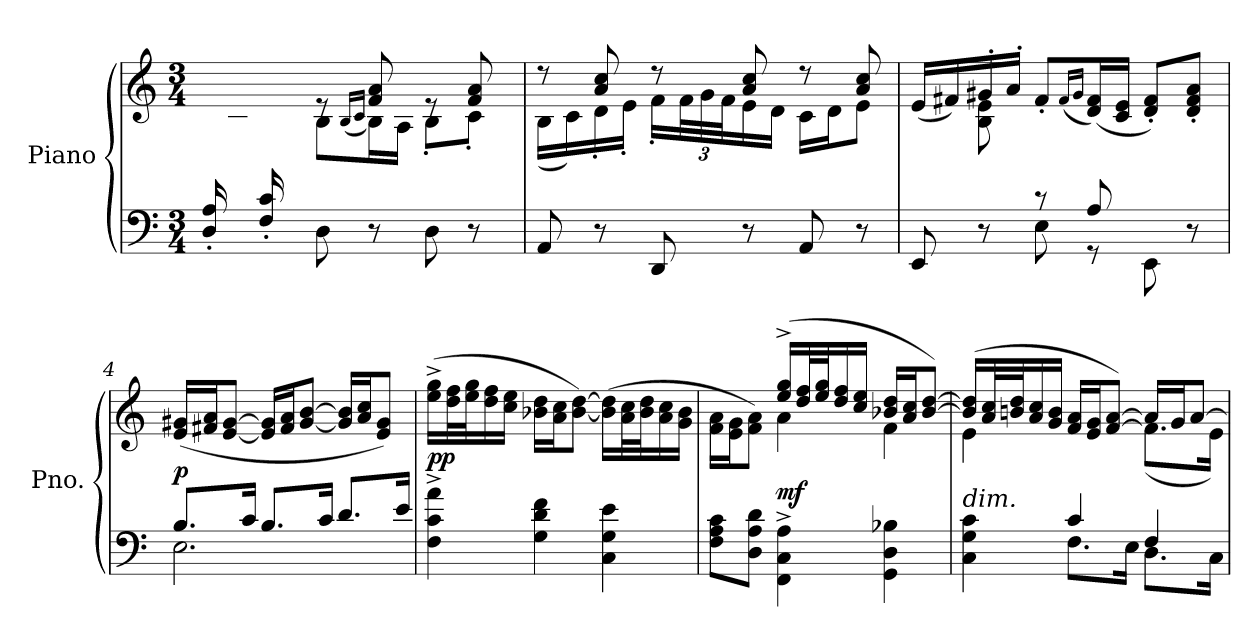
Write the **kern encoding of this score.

**kern	**kern	**dynam
*part1	*part1	*part1
*staff2	*staff1	*staff1/2
*I"Piano	*	*
*I'Pno.	*	*
*clefF4	*clefG2	*
*k[]	*k[]	*
*M3/4	*M3/4	*
*MM100	*MM100	*
=1	=1	=1
*^	*^	*
16D/' 16A/'LL	4ryy	16ryy	4ryy	.
16ryy	.	16B\' 16f\'	.	.
16F/' 16c/'	.	16ryy	.	.
2ryy	.	16d\' 16a\'JJ	.	.
.	8D\	8re	8B\L	.
.	.	.	(<16qB/LL	.
.	.	.	16qc/JJ	.
.	8r	8f/ 8a/	16B\L)	.
.	.	.	16A\JJ	.
.	8D\	8re	8B'\L	.
.	8r	8f/ 8a/	8c'\J	.
16ryy	.	.	.	.
*v	*v	*	*	*
=2	=2	=2	=2
8AA/	8r	(<16B\LL	.
.	.	16c\)	.
8r	8a/ 8cc/	16d'\	.
.	.	16e'\JJ	.
8DD/	8r	16f'\LL	.
*	*	*Xbrackettup	*
.	.	48f\L	.
.	.	48g\	.
.	.	48f\J	.
8r	8a/ 8cc/	16e\	.
.	.	16d\JJ	.
8AA/	8r	16c\LL	.
.	.	16d\J	.
8r	8a/ 8cc/	8e\J	.
=3	=3	=3	=3
*^	*	*	*
8EE/	4ryy	(>16e/LL	8ryy	.
.	.	16f#X/)	.	.
8r	.	16g#X'/	8B\ 8e\	.
.	.	16a'/JJ	.	.
8r	8E\	8f#'/L	2ryy	.
.	.	(<16qf#/LL	.	.
.	.	16qg#/JJ	.	.
8A/	8r	(>16d/ 16f#/L)	.	.
.	.	16c/ 16e/JJ	.	.
8ryy	8EE\	8d/' 8f#/'L)	.	.
8r	8ryy	8d/' 8f#/' 8a/'J	.	.
*	*	*v	*v	*
!!LO:LB:g=z
=4	=4	=4	=4
!	!	!	!LO:DY:a=2
8.B/L	2.E\	(<16e/ 16g#X/LL	p
.	.	16f#X/ 16a/J	.
.	.	[8e/ [8g#/J	.
16c/Jk	.	.	.
8.B/L	.	16e/] 16g#/]LL	.
.	.	16f#/ 16a/J	.
.	.	[8g#/ [8b/J	.
16c/Jk	.	.	.
8.d/L	.	16g#/] 16b/]LL	.
.	.	16a/ 16cc/J	.
.	.	8e/ 8g#/J)	.
16e/Jk	.	.	.
*v	*v	*	*
=5	=5	=5
!	!	!LO:DY:a=2
4F\^ 4c\^ 4a\^	(>16ee\^ 16gg\^LL	pp
.	32dd\ 32ff\L	.
.	32ee\ 32gg\J	.
.	16dd\ 16ff\	.
.	16cc\ 16ee\JJ	.
4G\ 4d\ 4f\	16b-X\ 16dd\LL	.
.	16a\ 16cc\J	.
.	[8b-\ [8dd\J)	.
4C\ 4G\ 4e\	(>16b-\] 16dd\]LL	.
.	32a\ 32cc\L	.
.	32b-\ 32dd\J	.
.	16a\ 16cc\	.
.	16g\ 16b-\JJ	.
=6	=6	=6
*	*^	*
8F\ 8A\ 8c\L	16f\ 16a\LL	4ryy	.
.	16e\ 16g\J	.	.
8D\ 8A\ 8d\J	8f\ 8a\J)	.	.
!	!	!	!LO:DY:a=2
4FF\^ 4C\^ 4A\^	(>16ee/^ 16gg/^LL	4a\	mf
.	32dd/ 32ff/L	.	.
.	32ee/ 32gg/J	.	.
.	16dd/ 16ff/	.	.
.	16cc/ 16ee/JJ	.	.
4GG\ 4D\ 4B-X\	16b-X/ 16dd/LL	4f\	.
.	16a/ 16cc/J	.	.
.	[8b-/ [8dd/J)	.	.
!!LO:LB:g=z	!!
=7	=7	=7	=7
*^	*	*	*
!LO:TX:a:i:t=dim.	!	!	!	!
4C\ 4G\ 4c\	4ryy	(>16b-/] 16dd/]LL	4e\	.
.	.	32a/ 32cc/L	.	.
.	.	32bn/ 32dd/J	.	.
.	.	16a/ 16cc/	.	.
.	.	16g/ 16b/JJ	.	.
4c/	8.F\L	16f/ 16a/LL	4ryy	.
.	.	16e/ 16g/J	.	.
.	.	[8f/ [8a/J)	.	.
.	16E\Jk	.	.	.
4F/	8.D\L	16a/LL]	(<8.f\L]	.
.	.	16g/J	.	.
.	.	[8a/J	.	.
.	16C\Jk	.	16e\Jk)	.
*v	*v	*	*	*
*	*v	*v	*
=	=	=
*-	*-	*-
